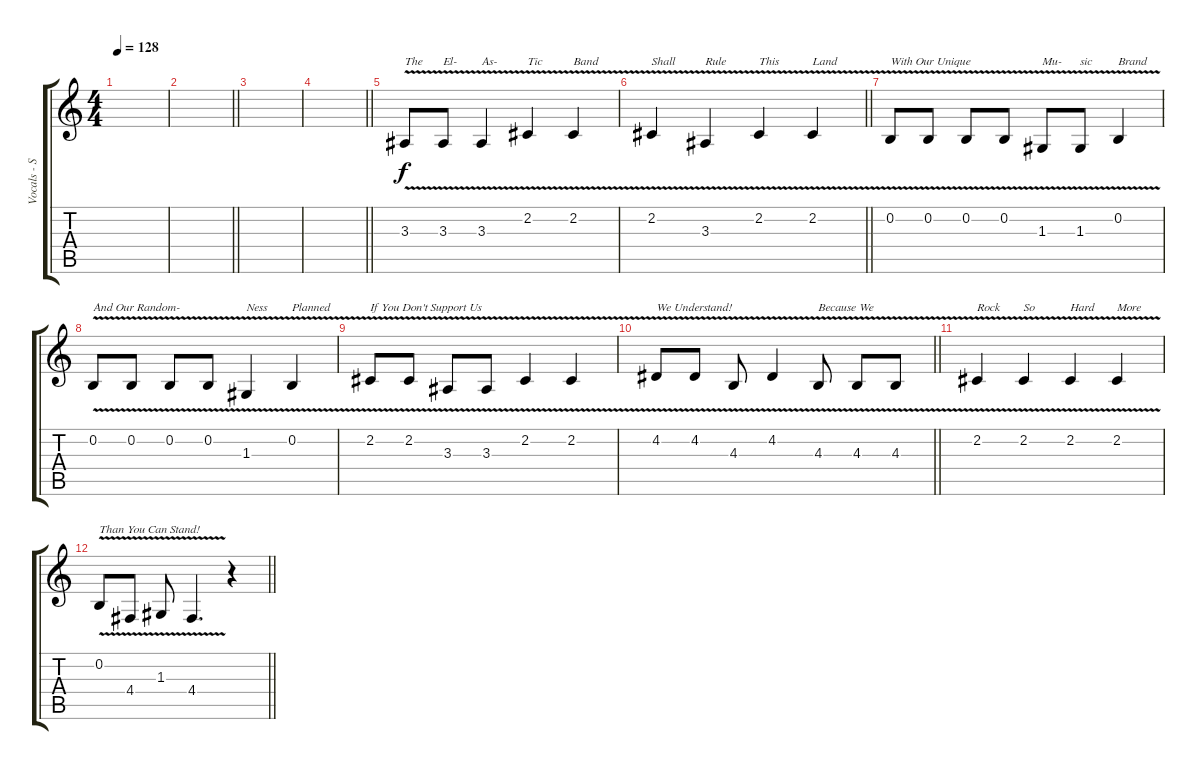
\track ("Vocals - Scott" "Vocals - S") {instrument acousticgrandpiano}
\staff {score tabs}
\tuning (E4 B3 G3 D3 A2 E2) {hide}
\ts (4 4)
\tempo 128
\clef g2
\ks c
|
\barLineRight lightlight
|
|
\barLineRight lightlight
|
3.3{v}.8{txt "The"} 3.3{v}.8{txt "El-"} 3.3{v}.4{txt "As-"} 2.2{v}.4{txt "Tic"} 2.2{v}.4{txt "Band"} |
\barLineRight lightlight
2.2{v}.4{txt "Shall"} 3.3{v}.4{txt "Rule"} 2.2{v}.4{txt "This"} 2.2{v}.4{txt "Land"} |
0.2{v}.8{txt "With Our Unique"} 0.2{v}.8 0.2{v}.8 0.2{v}.8 1.3{v}.8{txt "Mu-"} 1.3{v}.8{txt "sic"} 0.2{v}.4{txt "Brand"} |
0.2{v}.8{txt "And Our Random-"} 0.2{v}.8 0.2{v}.8 0.2{v}.8 1.3{v}.4{txt "Ness"} 0.2{v}.4{txt "Planned"} |
2.2{v}.8{txt "If You Don't Support Us"} 2.2{v}.8 3.3{v}.8 3.3{v}.8 2.2{v}.4 2.2{v}.4 |
\barLineRight lightlight
4.2{v}.8{txt "We Understand!"} 4.2{v}.8 4.3{v}.8 4.2{v}.4 4.3{v}.8{txt "Because We"} 4.3{v}.8 4.3{v}.8 |
2.2{v}.4{txt "Rock"} 2.2{v}.4{txt "So"} 2.2{v}.4{txt "Hard"} 2.2{v}.4{txt "More"} |
\barLineRight lightlight
0.2{v}.8{txt "Than You Can Stand!"} 4.4{v}.8 1.3{v}.8 4.4{v}.4{d} r.4
